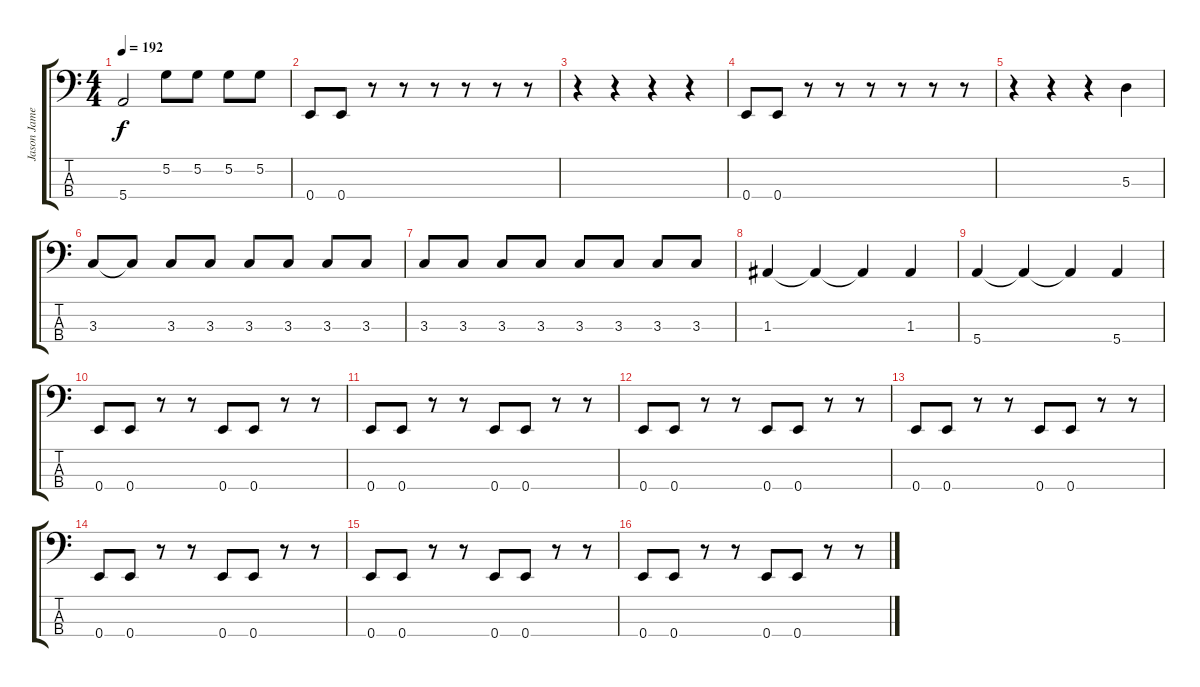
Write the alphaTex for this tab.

\track ("Jason James" "Jason Jame") {instrument electricbassfinger}
\staff {score tabs}
\tuning (G2 D2 A1 E1) {hide}
\ts (4 4)
\tempo 192
\clef f4
\ks c
5.4.2{dy f} 5.2.8 5.2.8 5.2.8 5.2.8 |
0.4.8 0.4.8 r.8 r.8 r.8 r.8 r.8 r.8 |
r.4 r.4 r.4 r.4 |
0.4.8 0.4.8 r.8 r.8 r.8 r.8 r.8 r.8 |
r.4 r.4 r.4 5.3.4 |
3.3.8 3.3{t}.8 3.3.8 3.3.8 3.3.8 3.3.8 3.3.8 3.3.8 |
3.3.8 3.3.8 3.3.8 3.3.8 3.3.8 3.3.8 3.3.8 3.3.8 |
1.3.4 1.3{t}.4 1.3{t}.4 1.3.4 |
5.4.4 5.4{t}.4 5.4{t}.4 5.4.4 |
0.4.8 0.4.8 r.8 r.8 0.4.8 0.4.8 r.8 r.8 |
0.4.8 0.4.8 r.8 r.8 0.4.8 0.4.8 r.8 r.8 |
0.4.8 0.4.8 r.8 r.8 0.4.8 0.4.8 r.8 r.8 |
0.4.8 0.4.8 r.8 r.8 0.4.8 0.4.8 r.8 r.8 |
0.4.8 0.4.8 r.8 r.8 0.4.8 0.4.8 r.8 r.8 |
0.4.8 0.4.8 r.8 r.8 0.4.8 0.4.8 r.8 r.8 |
0.4.8 0.4.8 r.8 r.8 0.4.8 0.4.8 r.8 r.8
